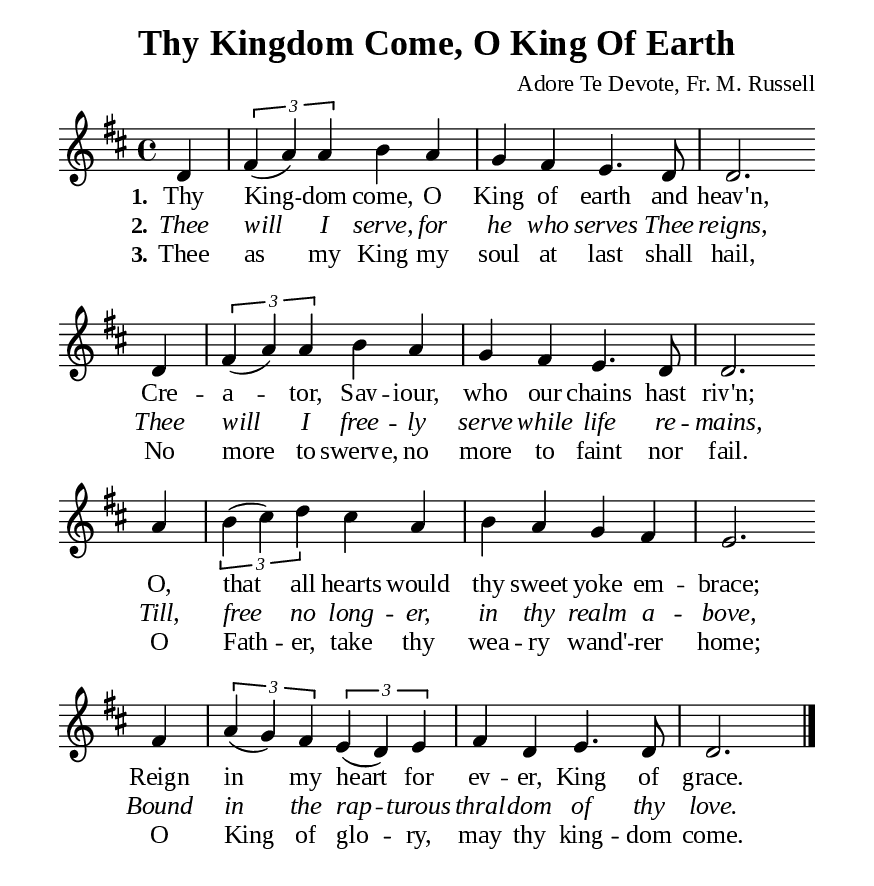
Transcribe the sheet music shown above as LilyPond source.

%%%%%%%%%%%%%%%%%%%%%%%%%%%%%
% CONTENTS OF THIS DOCUMENT
% 1. Common settings
% 2. Verse music
% 3. Verse lyrics
% 4. Layout
%%%%%%%%%%%%%%%%%%%%%%%%%%%%%

%%%%%%%%%%%%%%%%%%%%%%%%%%%%%
% 1. Common settings
%%%%%%%%%%%%%%%%%%%%%%%%%%%%%
\version "2.18.2"

\header {
  title = "Thy Kingdom Come, O King Of Earth"
  composer = "Adore Te Devote, Fr. M. Russell"
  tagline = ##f
}

global= {
  \key d \major
  \time 4/4
  \override Score.BarNumber.break-visibility = ##(#f #f #f)
}

\paper {
  #(set-paper-size "a5")
  top-margin = 3.2\mm
  bottom-marign = 10\mm
  left-margin = 10\mm
  right-margin = 10\mm
  indent = #0
  #(define fonts
	 (make-pango-font-tree "Liberation Serif"
	 		       "Liberation Serif"
			       "Liberation Serif"
			       (/ 20 20)))
  system-system-spacing = #'((basic-distance . 3) (padding . 3))
}

printItalic = \with {
  \override LyricText.font-shape = #'italic
}

%%%%%%%%%%%%%%%%%%%%%%%%%%%%%
% 2. Verse music
%%%%%%%%%%%%%%%%%%%%%%%%%%%%%
musicVerseSoprano = \relative c' {
                    \partial 4 d4 |
  %{	01	%} \tuplet 3/2 { fis4 (a) a } b a |
  %{	02	%} g fis e4. d8 |
  %{	03	%} d2. \bar "" \break d4 |
  %{	04	%} \tuplet 3/2 { fis4 (a) a } b a |
  %{	05	%} g fis e4. d8 |
  %{	06	%} d2. \bar "" \break a'4 |
  %{	07	%} \tuplet 3/2 { b4 (cis) d } cis a |
  %{	08	%} b a g fis |
  %{	09	%} e2. \bar "" \break fis4 |
  %{	10	%} \tuplet 3/2 { a4 (g) fis } \tuplet 3/2 { e4 (d) e } |
  %{	11	%} fis4 d e4. d8 |
                    d2. \bar "|."
}

%%%%%%%%%%%%%%%%%%%%%%%%%%%%%
% 3. Verse lyrics
%%%%%%%%%%%%%%%%%%%%%%%%%%%%%
verseOne = \lyricmode {
  \set stanza = #"1."
  Thy King -- dom come, O King of earth and heav'n,
  Cre -- a -- tor, Sav -- iour, who our chains hast riv'n;
  O, that all hearts would thy sweet yoke em -- brace;
  Reign in my heart for ev -- er, King of grace.
}

verseTwo = \lyricmode {
  \set stanza = #"2."
  Thee will I serve, for he who serves Thee reigns,
  Thee will I free -- ly serve while life re -- mains,
  Till, free no long -- er, in thy realm a -- bove,
  Bound in the rap -- turous thral -- dom of thy love.
}

verseThree = \lyricmode {
  \set stanza = #"3."
  Thee as my King my soul at last shall hail,
  No more to swerve, no more to faint nor fail.
  O Fath -- er, take thy wea -- ry wand' -- rer home;
  O King of glo -- ry, may thy king -- dom come.
}

%%%%%%%%%%%%%%%%%%%%%%%%%%%%%
% 4. Layout
%%%%%%%%%%%%%%%%%%%%%%%%%%%%%
\score {
    \new ChoirStaff <<
      \new Staff <<
        \clef "treble"
        \new Voice = "sopranos" { \global   \musicVerseSoprano }
      >>
      \new Lyrics \lyricsto sopranos \verseOne
      \new Lyrics \printItalic \lyricsto sopranos \verseTwo
      \new Lyrics \lyricsto sopranos \verseThree
    >>
}
